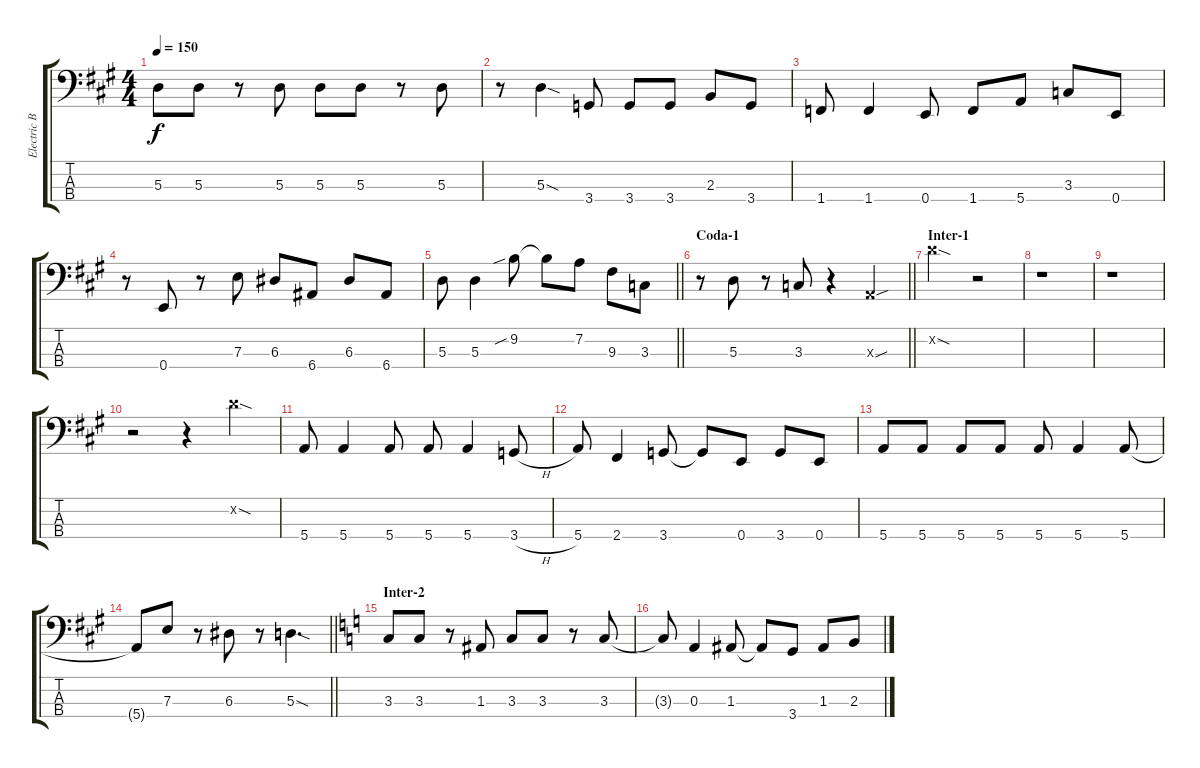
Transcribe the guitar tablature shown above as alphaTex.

\track ("Electric Bass" "Electric B") {instrument electricbassfinger}
\staff {score tabs}
\tuning (G2 D2 A1 E1) {hide}
\ts (4 4)
\tempo 150
\clef f4
\ks a
5.3.8{dy f} 5.3.8 r.8 5.3.8 5.3.8 5.3.8 r.8 5.3.8 |
r.8 5.3{sod}.4 3.4.8 3.4.8 3.4.8 2.3.8 3.4.8 |
1.4.8 1.4.4 0.4.8 1.4.8 5.4.8 3.3.8 0.4.8 |
r.8 0.4.8 r.8 7.3.8 6.3.8 6.4.8 6.3.8 6.4.8 |
\barLineRight lightlight
5.3.8 5.3.4 9.2{sib}.8 9.2{t}.8 7.2.8 9.3.8 3.3.8 |
\section ("" "Coda-1")
\barLineRight lightlight
r.8 5.3.8 r.8 3.3.8 r.4 0.3{sou x}.4 |
\section ("" "Inter-1")
12.2{sod x}.2 r.2 |
r.1 |
r.1 |
r.2 r.4 12.2{sod x}.4 |
5.4.8 5.4.4 5.4.8 5.4.8 5.4.4 3.4{h}.8 |
5.4.8 2.4.4 3.4.8 3.4{t}.8 0.4.8 3.4.8 0.4.8 |
5.4.8 5.4.8 5.4.8 5.4.8 5.4.8 5.4.4 5.4.8 |
\barLineRight lightlight
5.4{t}.8 7.3.8 r.8 6.3.8 r.8 5.3{sod}.4{d} |
\section ("" "Inter-2")
\ks c
3.3.8 3.3.8 r.8 1.3.8 3.3.8 3.3.8 r.8 3.3.8 |
3.3{t}.8 0.3.4 1.3.8 1.3{t}.8 3.4.8 1.3.8 2.3.8
